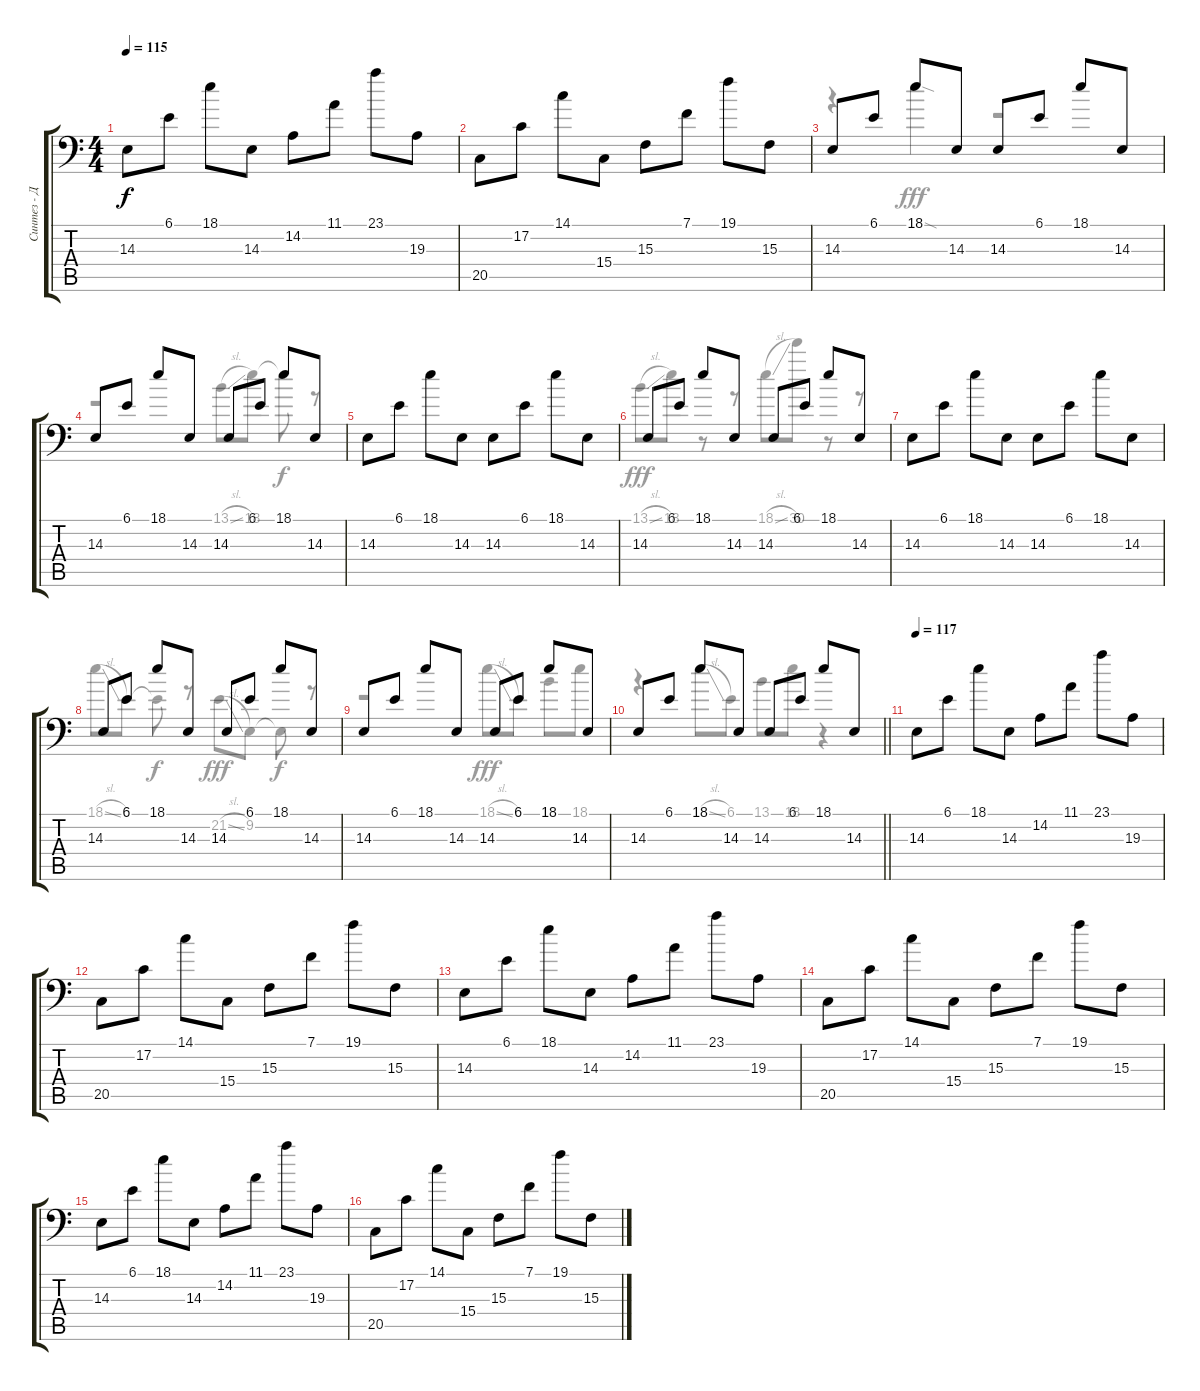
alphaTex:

\track ("Синтез - Дэн Фертита" "Синтез - Д") {instrument lead8bassandlead}
\staff {score tabs}
\tuning (Bb3 G2 D2 A1 E1 B0) {hide}
\voice
\ts (4 4)
\tempo 115
\clef f4
\ks c
14.3.8{dy f} 6.1.8 18.1.8 14.3.8 14.2.8 11.1.8 23.1.8 19.3.8 |
20.5.8 17.2.8 14.1.8 15.4.8 15.3.8 7.1.8 19.1.8 15.3.8 |
14.3.8 6.1.8 18.1.8 14.3.8 14.3.8 6.1.8 18.1.8 14.3.8 |
14.3.8 6.1.8 18.1.8 14.3.8 14.3.8 6.1.8 18.1.8 14.3.8 |
14.3.8 6.1.8 18.1.8 14.3.8 14.3.8 6.1.8 18.1.8 14.3.8 |
14.3.8 6.1.8 18.1.8 14.3.8 14.3.8 6.1.8 18.1.8 14.3.8 |
14.3.8 6.1.8 18.1.8 14.3.8 14.3.8 6.1.8 18.1.8 14.3.8 |
14.3.8 6.1.8 18.1.8 14.3.8 14.3.8 6.1.8 18.1.8 14.3.8 |
14.3.8 6.1.8 18.1.8 14.3.8 14.3.8 6.1.8 18.1.8 14.3.8 |
\barLineRight lightlight
14.3.8 6.1.8 18.1.8 14.3.8 14.3.8 6.1.8 18.1.8 14.3.8 |
\tempo 117
14.3.8 6.1.8 18.1.8 14.3.8 14.2.8 11.1.8 23.1.8 19.3.8 |
20.5.8 17.2.8 14.1.8 15.4.8 15.3.8 7.1.8 19.1.8 15.3.8 |
14.3.8 6.1.8 18.1.8 14.3.8 14.2.8 11.1.8 23.1.8 19.3.8 |
20.5.8 17.2.8 14.1.8 15.4.8 15.3.8 7.1.8 19.1.8 15.3.8 |
14.3.8 6.1.8 18.1.8 14.3.8 14.2.8 11.1.8 23.1.8 19.3.8 |
20.5.8 17.2.8 14.1.8 15.4.8 15.3.8 7.1.8 19.1.8 15.3.8
\voice
\clef f4
\ottava regular
\simile none
\ks c
|
|
r.4 18.1{sod}.4{dy fff} r.2 |
r.2 13.1{sl}.8 18.1.8 18.1{t}.8{dy f} r.8 |
|
13.1{sl}.8{dy fff} 18.1.8 r.8 r.8 18.1{sl}.8 30.1.8 r.8 r.8 |
|
18.1{sl}.8 6.1.8 6.1{t}.8{dy f} r.8 21.2{sl}.8{dy fff} 9.2.8 9.2{t}.8{dy f} r.8 |
r.2 18.1{sl}.8{dy fff} 6.1.8 13.1.8 18.1.8 |
\barLineRight lightlight
r.4 18.1{sl}.8 6.1.8 13.1.8 18.1.8 r.4 |
|
|
|
|
|
